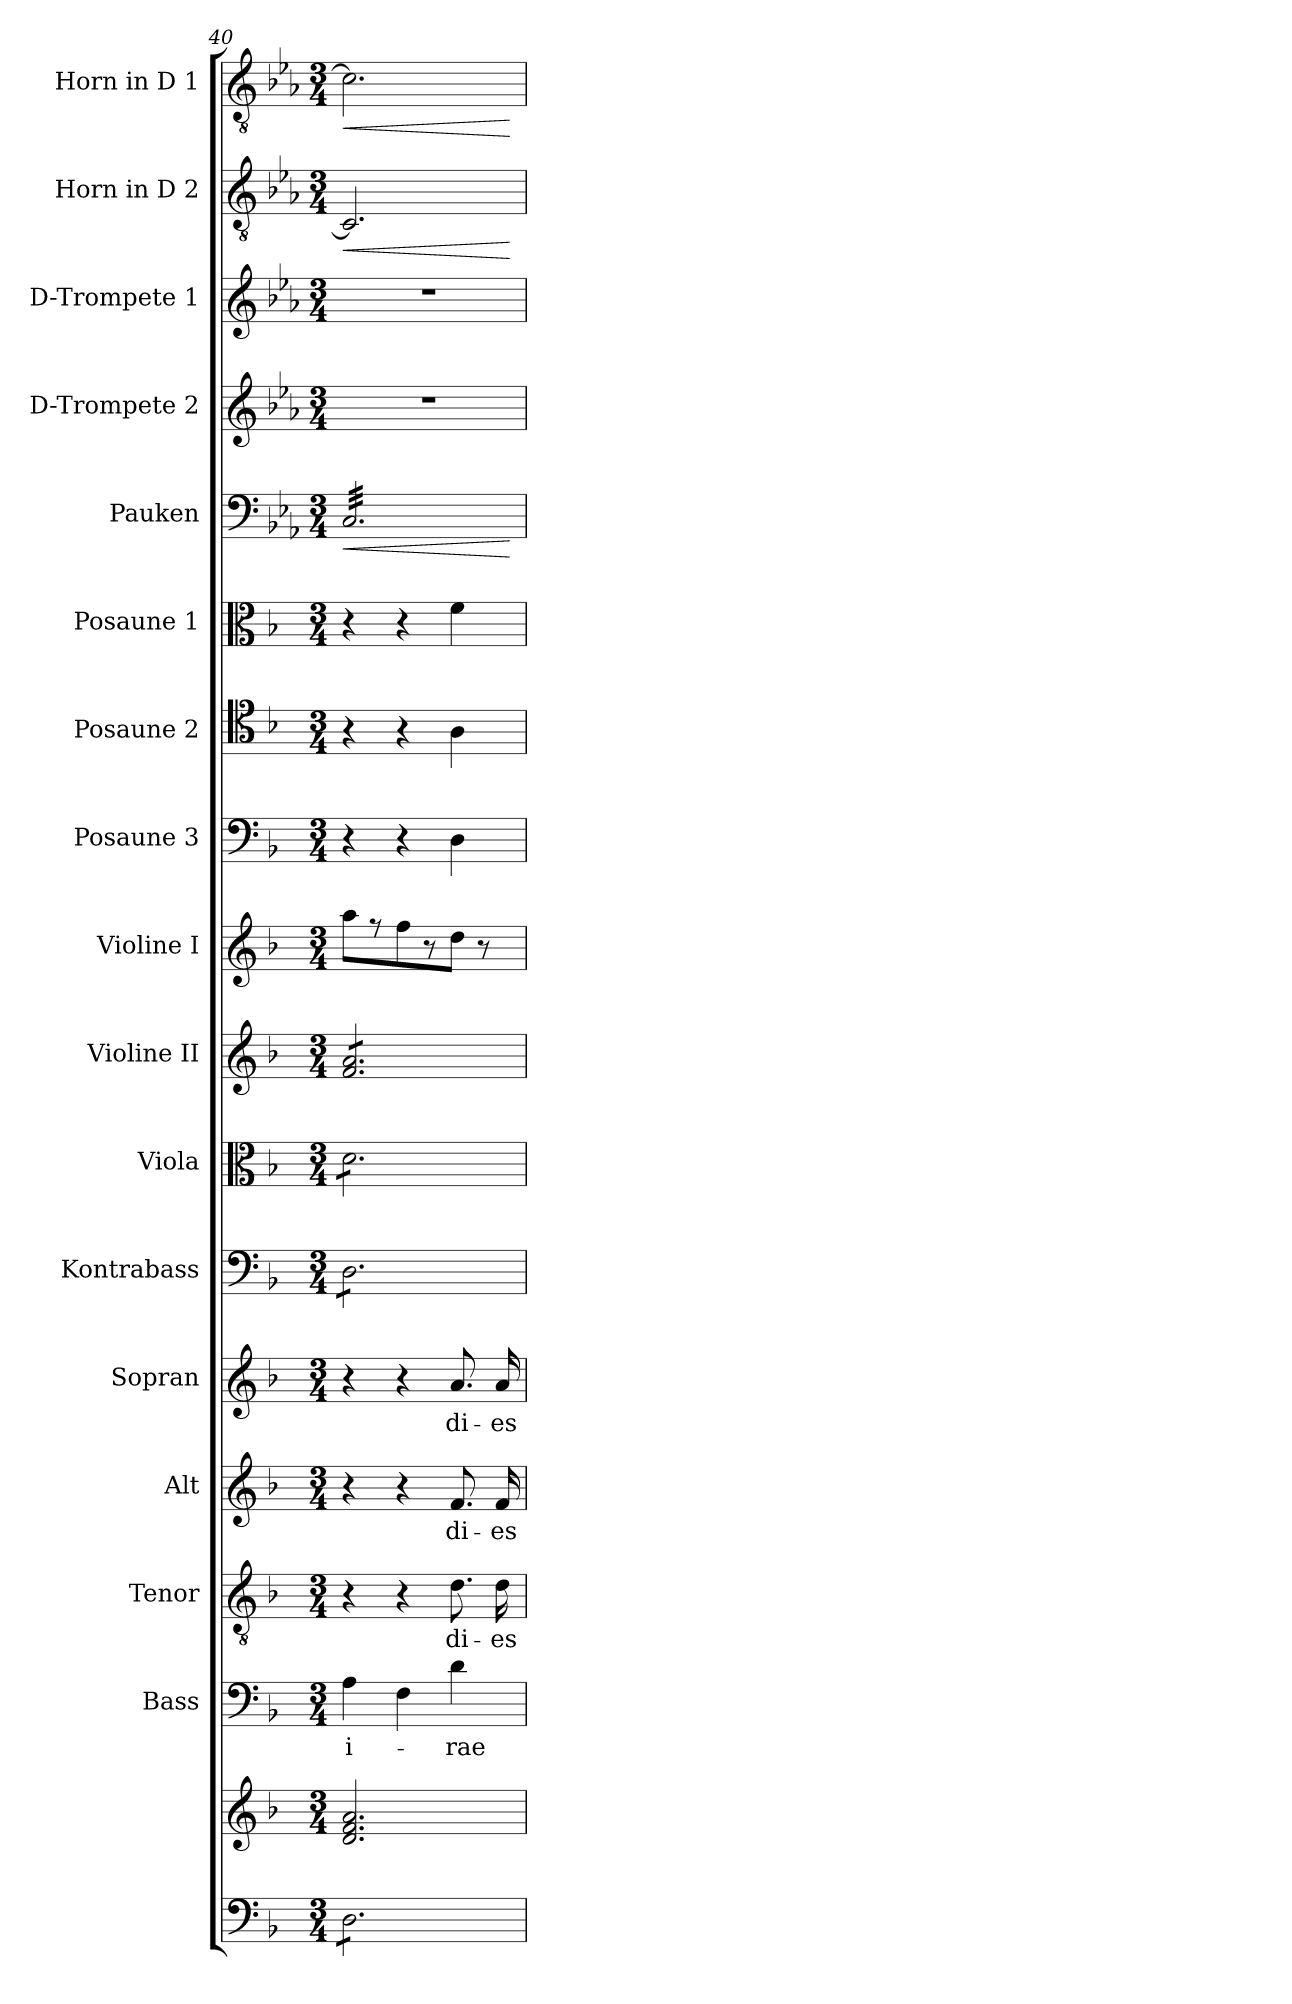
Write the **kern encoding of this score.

**kern	**kern	**kern	**text	**kern	**text	**kern	**text	**kern	**text	**kern	**kern	**kern	**kern	**kern	**kern	**kern	**kern	**dynam	**kern	**kern	**kern	**dynam	**kern	**dynam
*part17	*part17	*part16	*part16	*part15	*part15	*part14	*part14	*part13	*part13	*part12	*part11	*part10	*part9	*part8	*part7	*part6	*part5	*part5	*part4	*part3	*part2	*part2	*part1	*part1
*staff18	*staff17	*staff16	*staff16	*staff15	*staff15	*staff14	*staff14	*staff13	*staff13	*staff12	*staff11	*staff10	*staff9	*staff8	*staff7	*staff6	*staff5	*staff5	*staff4	*staff3	*staff2	*staff2	*staff1	*staff1
*	*	*I"Bass	*	*I"Tenor	*	*I"Alt	*	*I"Sopran	*	*I"Kontrabass	*I"Viola	*I"Violine II	*I"Violine I	*I"Posaune 3	*I"Posaune 2	*I"Posaune 1	*I"Pauken	*	*I"D-Trompete 2	*I"D-Trompete 1	*I"Horn in D 2	*	*I"Horn in D 1	*
*	*	*I'B.	*	*I'T.	*	*I'A.	*	*I'S.	*	*I'Kb.	*I'Vla.	*I'Vl. II	*I'Vl. I	*I'Pos. 3	*I'Pos. 2	*I'Pos. 1	*I'Pk.	*	*I'D Trp. 2	*I'D Trp. 1	*I'Hrn. 2	*	*I'Hrn. 1	*
*clefF4	*clefG2	*clefF4	*	*clefGv2	*	*clefG2	*	*clefG2	*	*clefF4	*clefC3	*clefG2	*clefG2	*clefF4	*clefC4	*clefC3	*clefF4	*	*clefG2	*clefG2	*clefGv2	*	*clefGv2	*
*	*	*	*	*	*	*	*	*	*	*ITrd7c12	*	*	*	*	*	*	*ITrd-1c-2	*	*ITrd-1c-2	*ITrd-1c-2	*ITrd-1c-2	*	*ITrd-1c-2	*
*k[b-]	*k[b-]	*k[b-]	*	*k[b-]	*	*k[b-]	*	*k[b-]	*	*k[b-]	*k[b-]	*k[b-]	*k[b-]	*k[b-]	*k[b-]	*k[b-]	*k[b-]	*	*k[b-]	*k[b-]	*k[b-]	*	*k[b-]	*
*F:	*F:	*F:	*	*F:	*	*F:	*	*F:	*	*F:	*F:	*F:	*F:	*F:	*F:	*F:	*F:	*	*F:	*F:	*F:	*	*F:	*
*M3/4	*M3/4	*M3/4	*	*M3/4	*	*M3/4	*	*M3/4	*	*M3/4	*M3/4	*M3/4	*M3/4	*M3/4	*M3/4	*M3/4	*M3/4	*	*M3/4	*M3/4	*M3/4	*	*M3/4	*
=40	=40	=40	=40	=40	=40	=40	=40	=40	=40	=40	=40	=40	=40	=40	=40	=40	=40	=40	=40	=40	=40	=40	=40	=40
!	!	!	!LO:LY:b	!	!	!	!	!	!	!	!	!	!	!	!	!	!	!LO:HP:b	!	!	!	!LO:HP:b	!	!LO:HP:b
*tremolo	*	*	*	*	*	*	*	*	*	*	*	*	*	*	*	*	*	*	*	*	*	*	*	*
*	*	*	*	*	*	*	*	*	*	*tremolo	*	*	*	*	*	*	*	*	*	*	*	*	*	*
*	*	*	*	*	*	*	*	*	*	*	*tremolo	*	*	*	*	*	*	*	*	*	*	*	*	*
*	*	*	*	*	*	*	*	*	*	*	*	*tremolo	*	*	*	*	*	*	*	*	*	*	*	*
*	*	*	*	*	*	*	*	*	*	*	*	*	*	*	*	*	*tremolo	*	*	*	*	*	*	*
8D\L	2.d/ 2.f/ 2.a/	4A\	i-	4r	.	4r	.	4r	.	8DD\L	8d\L	8f/ 8a/L	8aa\L	4r	4r	4r	32D/LLL	<	2.r	2.r	2.D/]	<	2.d\]	<
.	.	.	.	.	.	.	.	.	.	.	.	.	.	.	.	.	32D/	.	.	.	.	.	.	.
.	.	.	.	.	.	.	.	.	.	.	.	.	.	.	.	.	32D/	.	.	.	.	.	.	.
.	.	.	.	.	.	.	.	.	.	.	.	.	.	.	.	.	32D/	.	.	.	.	.	.	.
8D\	.	.	.	.	.	.	.	.	.	8DD\	8d\	8f/ 8a/	8r	.	.	.	32D/	.	.	.	.	.	.	.
.	.	.	.	.	.	.	.	.	.	.	.	.	.	.	.	.	32D/	.	.	.	.	.	.	.
.	.	.	.	.	.	.	.	.	.	.	.	.	.	.	.	.	32D/	.	.	.	.	.	.	.
.	.	.	.	.	.	.	.	.	.	.	.	.	.	.	.	.	32D/	.	.	.	.	.	.	.
8D\	.	4F\	.	4r	.	4r	.	4r	.	8DD\	8d\	8f/ 8a/	8ff\	4r	4r	4r	32D/	.	.	.	.	.	.	.
.	.	.	.	.	.	.	.	.	.	.	.	.	.	.	.	.	32D/	.	.	.	.	.	.	.
.	.	.	.	.	.	.	.	.	.	.	.	.	.	.	.	.	32D/	.	.	.	.	.	.	.
.	.	.	.	.	.	.	.	.	.	.	.	.	.	.	.	.	32D/	.	.	.	.	.	.	.
8D\	.	.	.	.	.	.	.	.	.	8DD\	8d\	8f/ 8a/	8r	.	.	.	32D/	.	.	.	.	.	.	.
.	.	.	.	.	.	.	.	.	.	.	.	.	.	.	.	.	32D/	.	.	.	.	.	.	.
.	.	.	.	.	.	.	.	.	.	.	.	.	.	.	.	.	32D/	.	.	.	.	.	.	.
.	.	.	.	.	.	.	.	.	.	.	.	.	.	.	.	.	32D/	.	.	.	.	.	.	.
!	!	!	!LO:LY:b	!	!LO:LY:b	!	!LO:LY:b	!	!LO:LY:b	!	!	!	!	!	!	!	!	!	!	!	!	!	!	!
8D\	.	4d\	-rae	8.d\	di-	8.f/	di-	8.a/	di-	8DD\	8d\	8f/ 8a/	8dd\J	4D\	4A\	4f\	32D/	.	.	.	.	.	.	.
.	.	.	.	.	.	.	.	.	.	.	.	.	.	.	.	.	32D/	.	.	.	.	.	.	.
.	.	.	.	.	.	.	.	.	.	.	.	.	.	.	.	.	32D/	.	.	.	.	.	.	.
.	.	.	.	.	.	.	.	.	.	.	.	.	.	.	.	.	32D/	.	.	.	.	.	.	.
8D\J	.	.	.	.	.	.	.	.	.	8DD\J	8d\J	8f/ 8a/J	8r	.	.	.	32D/	.	.	.	.	.	.	.
*	*	*	*	*	*	*	*	*	*	*	*	*Xtremolo	*	*	*	*	*	*	*	*	*	*	*	*
*	*	*	*	*	*	*	*	*	*	*	*Xtremolo	*	*	*	*	*	*	*	*	*	*	*	*	*
*	*	*	*	*	*	*	*	*	*	*Xtremolo	*	*	*	*	*	*	*	*	*	*	*	*	*	*
*Xtremolo	*	*	*	*	*	*	*	*	*	*	*	*	*	*	*	*	*	*	*	*	*	*	*	*
.	.	.	.	.	.	.	.	.	.	.	.	.	.	.	.	.	32D/	.	.	.	.	.	.	.
!	!	!	!	!	!LO:LY:b	!	!LO:LY:b	!	!LO:LY:b	!	!	!	!	!	!	!	!	!	!	!	!	!	!	!
.	.	.	.	16d\	-es	16f/	-es	16a/	-es	.	.	.	.	.	.	.	32D/	.	.	.	.	.	.	.
.	.	.	.	.	.	.	.	.	.	.	.	.	.	.	.	.	32D/JJJ	.	.	.	.	.	.	.
*	*	*	*	*	*	*	*	*	*	*	*	*	*	*	*	*	*Xtremolo	*	*	*	*	*	*	*
.	.	.	.	.	.	.	.	.	.	.	.	.	.	.	.	.	.	[	.	.	.	[	.	[
=	=	=	=	=	=	=	=	=	=	=	=	=	=	=	=	=	=	=	=	=	=	=	=	=
*-	*-	*-	*-	*-	*-	*-	*-	*-	*-	*-	*-	*-	*-	*-	*-	*-	*-	*-	*-	*-	*-	*-	*-	*-
